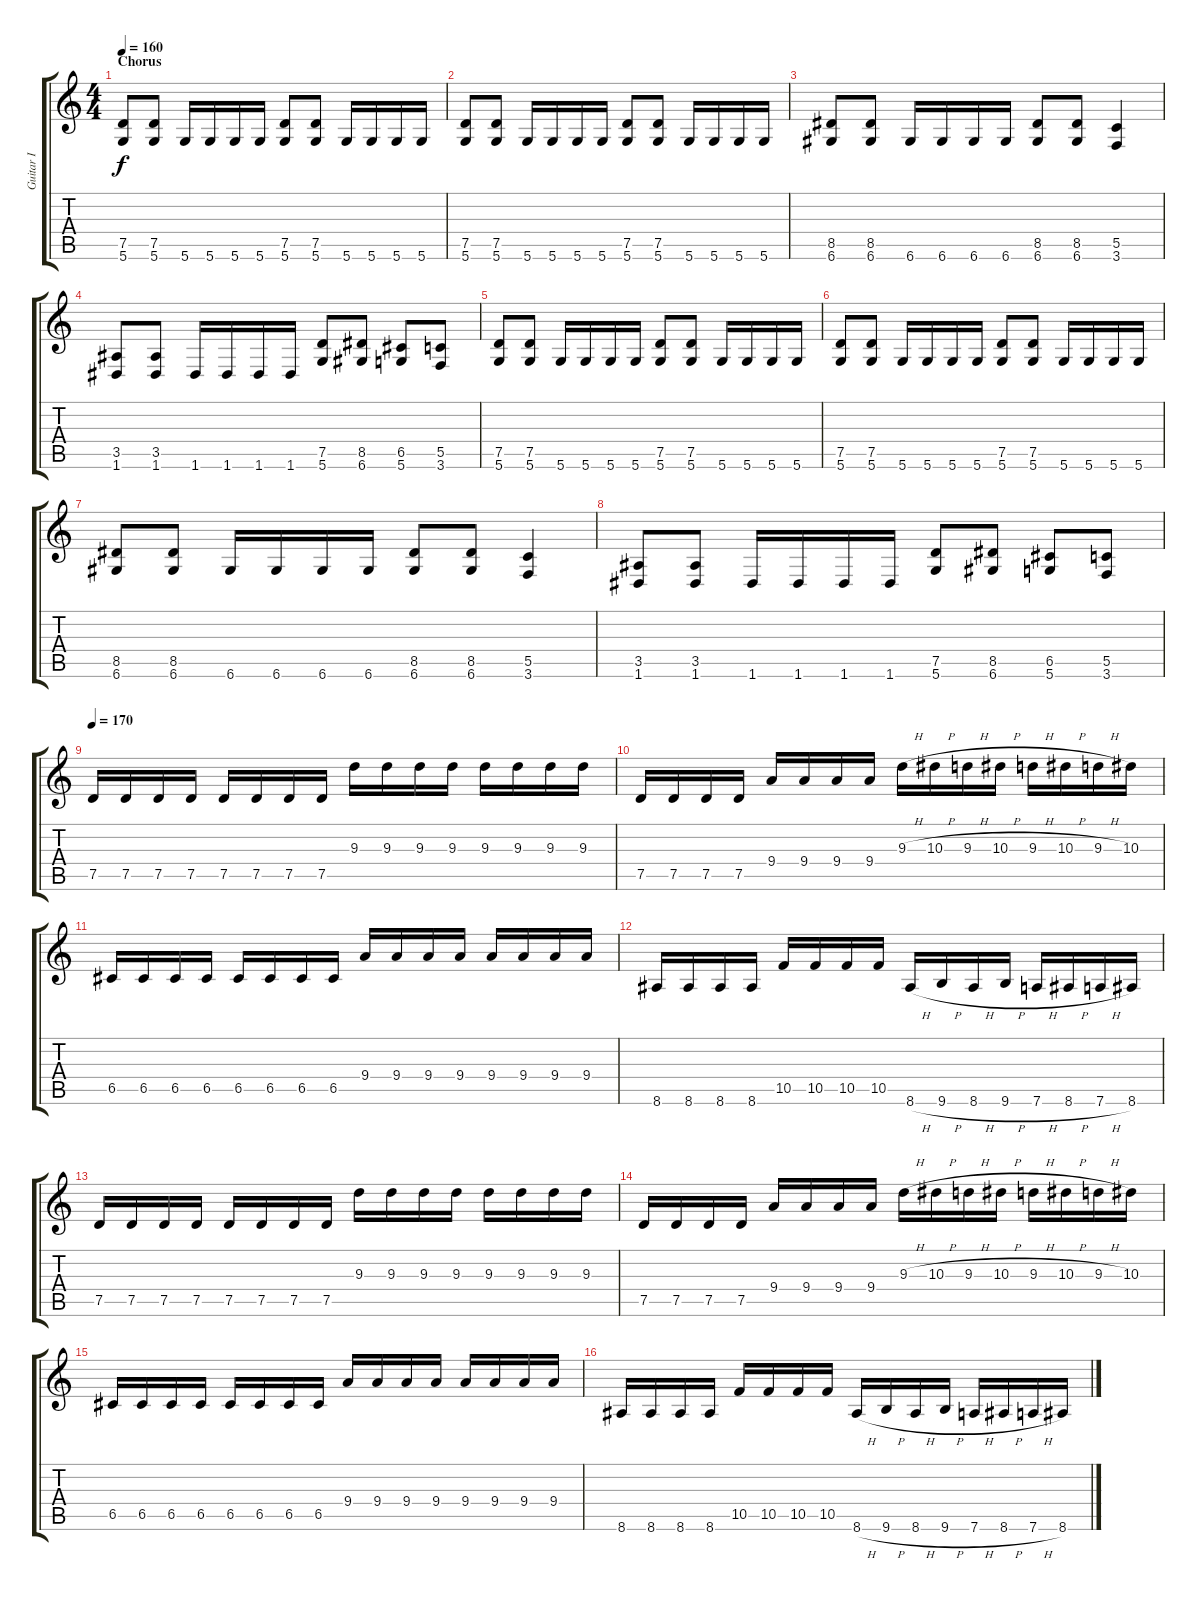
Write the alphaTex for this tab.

\track ("Guitar I" "Guitar I") {instrument distortionguitar}
\staff {score tabs}
\tuning (D4 A3 F3 C3 G2 D2) {hide}
\ts (4 4)
\section ("" "Chorus")
\tempo 160
\clef g2
\ks c
(7.5 5.6).8{dy f} (7.5 5.6).8 5.6.16 5.6.16 5.6.16 5.6.16 (7.5 5.6).8 (7.5 5.6).8 5.6.16 5.6.16 5.6.16 5.6.16 |
(7.5 5.6).8 (7.5 5.6).8 5.6.16 5.6.16 5.6.16 5.6.16 (7.5 5.6).8 (7.5 5.6).8 5.6.16 5.6.16 5.6.16 5.6.16 |
(8.5 6.6).8 (8.5 6.6).8 6.6.16 6.6.16 6.6.16 6.6.16 (8.5 6.6).8 (8.5 6.6).8 (5.5 3.6).4 |
(3.5 1.6).8 (3.5 1.6).8 1.6.16 1.6.16 1.6.16 1.6.16 (7.5 5.6).8 (8.5 6.6).8 (6.5 5.6).8 (5.5 3.6).8 |
(7.5 5.6).8 (7.5 5.6).8 5.6.16 5.6.16 5.6.16 5.6.16 (7.5 5.6).8 (7.5 5.6).8 5.6.16 5.6.16 5.6.16 5.6.16 |
(7.5 5.6).8 (7.5 5.6).8 5.6.16 5.6.16 5.6.16 5.6.16 (7.5 5.6).8 (7.5 5.6).8 5.6.16 5.6.16 5.6.16 5.6.16 |
(8.5 6.6).8 (8.5 6.6).8 6.6.16 6.6.16 6.6.16 6.6.16 (8.5 6.6).8 (8.5 6.6).8 (5.5 3.6).4 |
(3.5 1.6).8 (3.5 1.6).8 1.6.16 1.6.16 1.6.16 1.6.16 (7.5 5.6).8 (8.5 6.6).8 (6.5 5.6).8 (5.5 3.6).8 |
\tempo 170
7.5.16 7.5.16 7.5.16 7.5.16 7.5.16 7.5.16 7.5.16 7.5.16 9.3.16 9.3.16 9.3.16 9.3.16 9.3.16 9.3.16 9.3.16 9.3.16 |
7.5.16 7.5.16 7.5.16 7.5.16 9.4.16 9.4.16 9.4.16 9.4.16 9.3{h}.16 10.3{h}.16 9.3{h}.16 10.3{h}.16 9.3{h}.16 10.3{h}.16 9.3{h}.16 10.3.16 |
6.5.16 6.5.16 6.5.16 6.5.16 6.5.16 6.5.16 6.5.16 6.5.16 9.4.16 9.4.16 9.4.16 9.4.16 9.4.16 9.4.16 9.4.16 9.4.16 |
8.6.16 8.6.16 8.6.16 8.6.16 10.5.16 10.5.16 10.5.16 10.5.16 8.6{h}.16 9.6{h}.16 8.6{h}.16 9.6{h}.16 7.6{h}.16 8.6{h}.16 7.6{h}.16 8.6.16 |
7.5.16 7.5.16 7.5.16 7.5.16 7.5.16 7.5.16 7.5.16 7.5.16 9.3.16 9.3.16 9.3.16 9.3.16 9.3.16 9.3.16 9.3.16 9.3.16 |
7.5.16 7.5.16 7.5.16 7.5.16 9.4.16 9.4.16 9.4.16 9.4.16 9.3{h}.16 10.3{h}.16 9.3{h}.16 10.3{h}.16 9.3{h}.16 10.3{h}.16 9.3{h}.16 10.3.16 |
6.5.16 6.5.16 6.5.16 6.5.16 6.5.16 6.5.16 6.5.16 6.5.16 9.4.16 9.4.16 9.4.16 9.4.16 9.4.16 9.4.16 9.4.16 9.4.16 |
8.6.16 8.6.16 8.6.16 8.6.16 10.5.16 10.5.16 10.5.16 10.5.16 8.6{h}.16 9.6{h}.16 8.6{h}.16 9.6{h}.16 7.6{h}.16 8.6{h}.16 7.6{h}.16 8.6.16
